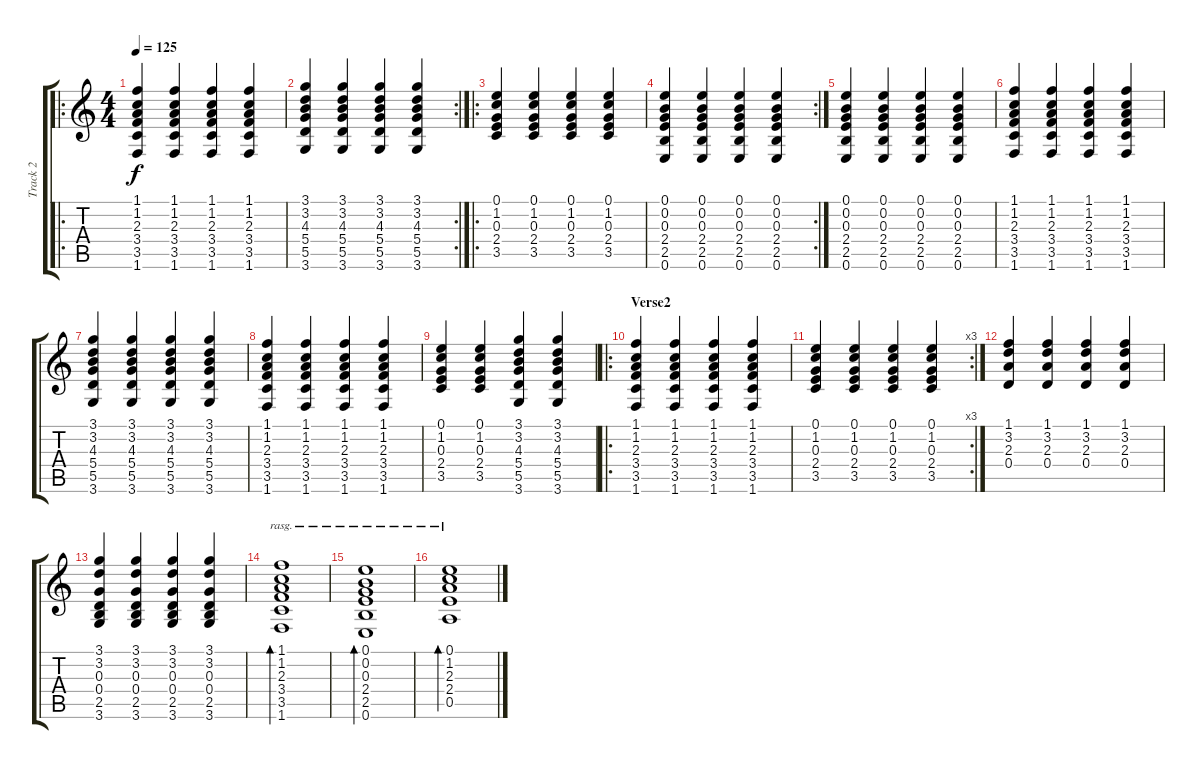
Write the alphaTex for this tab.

\track ("Track 2" "Track 2") {instrument acousticguitarnylon}
\staff {score tabs}
\tuning (E4 B3 G3 D3 A2 E2) {hide}
\ro
\ts (4 4)
\tempo 125
\clef g2
\ks c
(1.1 1.2 2.3 3.4 3.5 1.6).4{dy f} (1.1 1.2 2.3 3.4 3.5 1.6).4 (1.1 1.2 2.3 3.4 3.5 1.6).4 (1.1 1.2 2.3 3.4 3.5 1.6).4 |
\rc 2
(3.1 3.2 4.3 5.4 5.5 3.6).4 (3.1 3.2 4.3 5.4 5.5 3.6).4 (3.1 3.2 4.3 5.4 5.5 3.6).4 (3.1 3.2 4.3 5.4 5.5 3.6).4 |
\ro
(0.1 1.2 0.3 2.4 3.5).4 (0.1 1.2 0.3 2.4 3.5).4 (0.1 1.2 0.3 2.4 3.5).4 (0.1 1.2 0.3 2.4 3.5).4 |
\rc 2
(0.1 0.2 0.3 2.4 2.5 0.6).4 (0.1 0.2 0.3 2.4 2.5 0.6).4 (0.1 0.2 0.3 2.4 2.5 0.6).4 (0.1 0.2 0.3 2.4 2.5 0.6).4 |
(0.1 0.2 0.3 2.4 2.5 0.6).4 (0.1 0.2 0.3 2.4 2.5 0.6).4 (0.1 0.2 0.3 2.4 2.5 0.6).4 (0.1 0.2 0.3 2.4 2.5 0.6).4 |
(1.1 1.2 2.3 3.4 3.5 1.6).4 (1.1 1.2 2.3 3.4 3.5 1.6).4 (1.1 1.2 2.3 3.4 3.5 1.6).4 (1.1 1.2 2.3 3.4 3.5 1.6).4 |
(3.1 3.2 4.3 5.4 5.5 3.6).4 (3.1 3.2 4.3 5.4 5.5 3.6).4 (3.1 3.2 4.3 5.4 5.5 3.6).4 (3.1 3.2 4.3 5.4 5.5 3.6).4 |
(1.1 1.2 2.3 3.4 3.5 1.6).4 (1.1 1.2 2.3 3.4 3.5 1.6).4 (1.1 1.2 2.3 3.4 3.5 1.6).4 (1.1 1.2 2.3 3.4 3.5 1.6).4 |
(0.1 1.2 0.3 2.4 3.5).4 (0.1 1.2 0.3 2.4 3.5).4 (3.1 3.2 4.3 5.4 5.5 3.6).4 (3.1 3.2 4.3 5.4 5.5 3.6).4 |
\ro
\section ("" "Verse2")
(1.1 1.2 2.3 3.4 3.5 1.6).4 (1.1 1.2 2.3 3.4 3.5 1.6).4 (1.1 1.2 2.3 3.4 3.5 1.6).4 (1.1 1.2 2.3 3.4 3.5 1.6).4 |
\rc 3
(0.1 1.2 0.3 2.4 3.5).4 (0.1 1.2 0.3 2.4 3.5).4 (0.1 1.2 0.3 2.4 3.5).4 (0.1 1.2 0.3 2.4 3.5).4 |
(1.1 3.2 2.3 0.4).4 (1.1 3.2 2.3 0.4).4 (1.1 3.2 2.3 0.4).4 (1.1 3.2 2.3 0.4).4 |
(3.1 3.2 0.3 0.4 2.5 3.6).4 (3.1 3.2 0.3 0.4 2.5 3.6).4 (3.1 3.2 0.3 0.4 2.5 3.6).4 (3.1 3.2 0.3 0.4 2.5 3.6).4 |
(1.1 1.2 2.3 3.4 3.5 1.6).1{bd 120 rasg ii} |
(0.1 0.2 0.3 2.4 2.5 0.6).1{bd 120 rasg ii} |
(0.1 1.2 2.3 2.4 0.5).1{bd 120 rasg ii}
